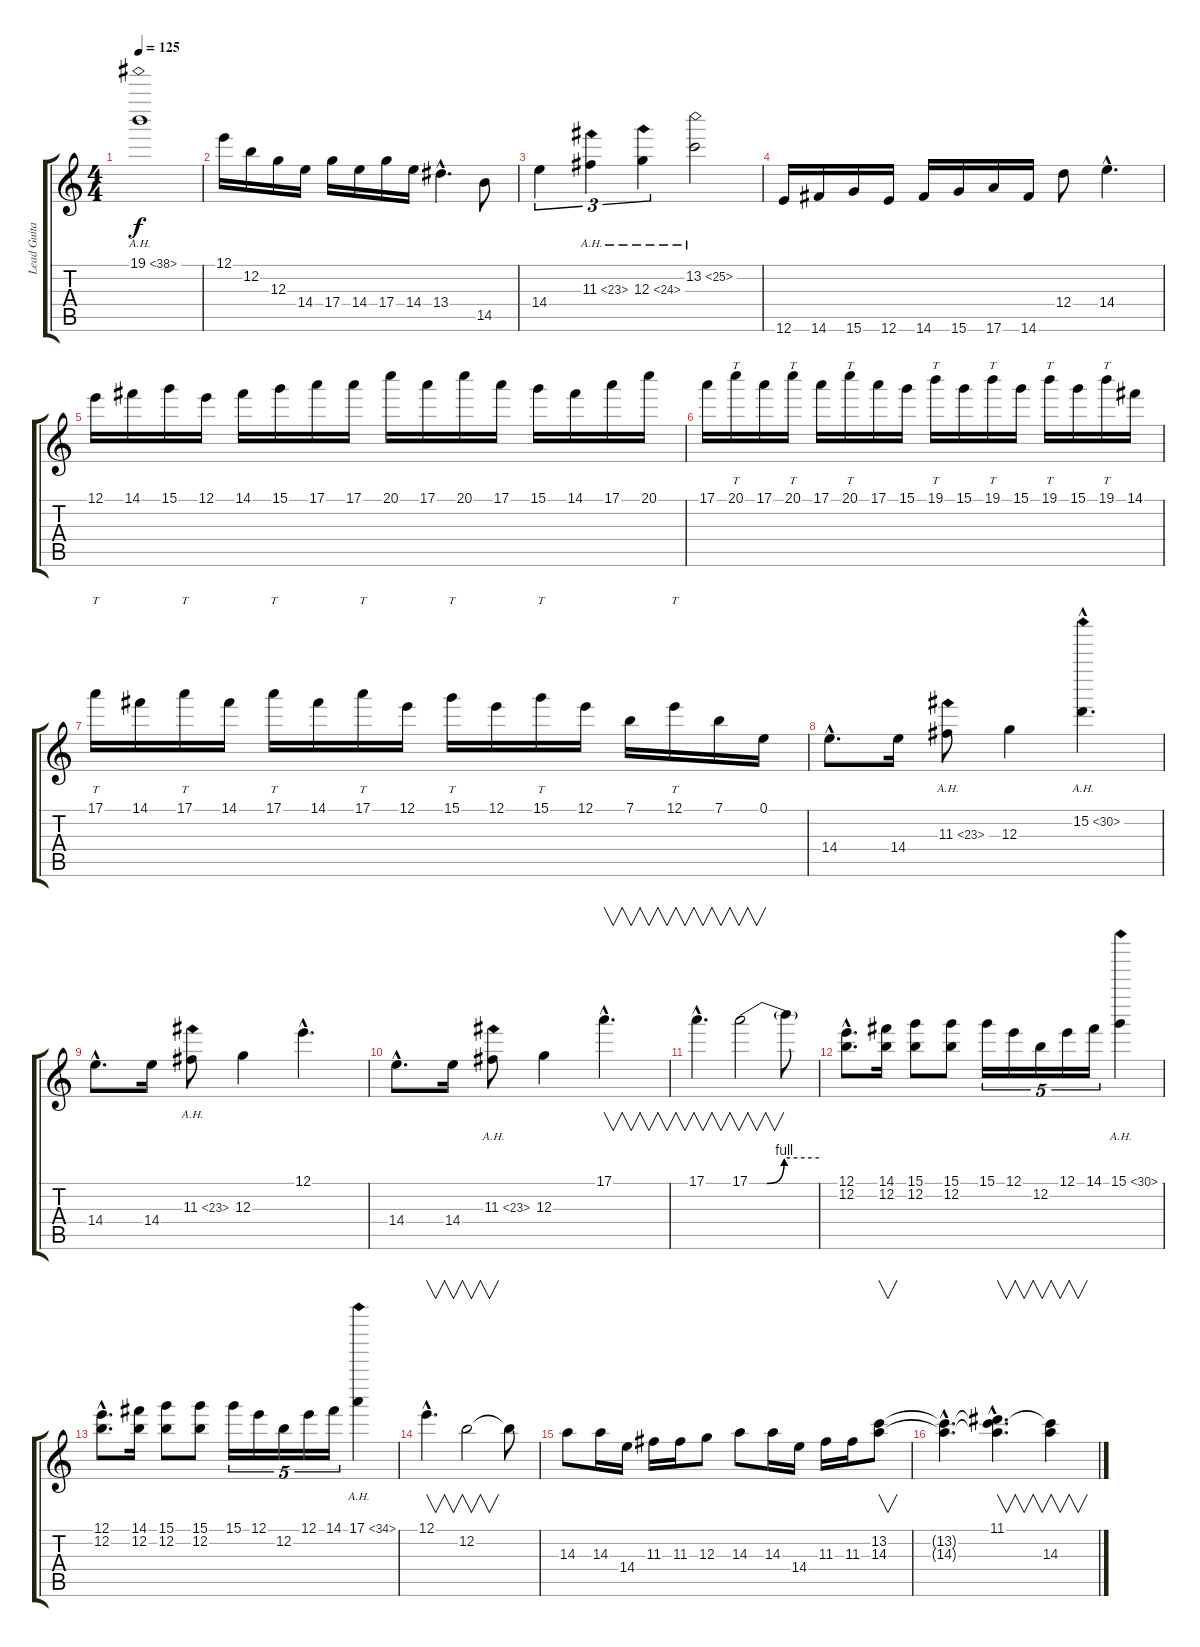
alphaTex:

\track ("Lead Guitar" "Lead Guita") {instrument overdrivenguitar}
\staff {score tabs}
\tuning (E4 B3 G3 D3 A2 E2) {hide}
\ts (4 4)
\tempo 125
\clef g2
\ks c
19.1{ah 19}.1{dy f} |
12.1.16 12.2.16 12.3.16 14.4.16 17.4.16 14.4.16 17.4.16 14.4.16 13.4{hac}.4{d} 14.5.8 |
14.4.4{tu (3 2)} 11.3{ah 12}.4{tu (3 2)} 12.3{ah 12}.4{tu (3 2)} 13.2{ah 12}.2 |
12.6.16 14.6.16 15.6.16 12.6.16 14.6.16 15.6.16 17.6.16 14.6.16 12.4.8 14.4{hac}.4{d} |
12.1.16 14.1.16 15.1.16 12.1.16 14.1.16 15.1.16 17.1.16 17.1.16 20.1.16 17.1.16 20.1.16 17.1.16 15.1.16 14.1.16 17.1.16 20.1.16 |
17.1.16 20.1.16{tt} 17.1.16 20.1.16{tt} 17.1.16 20.1.16{tt} 17.1.16 15.1.16 19.1.16{tt} 15.1.16 19.1.16{tt} 15.1.16 19.1.16{tt} 15.1.16 19.1.16{tt} 14.1.16 |
17.1.16{tt} 14.1.16 17.1.16{tt} 14.1.16 17.1.16{tt} 14.1.16 17.1.16{tt} 12.1.16 15.1.16{tt} 12.1.16 15.1.16{tt} 12.1.16 7.1.16 12.1.16{tt} 7.1.16 0.1.16 |
14.4{hac}.8{d} 14.4.16 11.3{ah 12}.8 12.3.4 15.2{ah 15 hac}.4{d} |
14.4{hac}.8{d} 14.4.16 11.3{ah 12}.8 12.3.4 12.1{hac}.4{d} |
14.4{hac}.8{d} 14.4.16 11.3{ah 12}.8 12.3.4 17.1{hac}.4{v d} |
17.1{hac}.4{v d} 17.1{be (custom 0 0 15 0 30 4 60 4)}.2{v} 17.1{t}.8 |
(12.1{hac} 12.2{hac}).8{d} (14.1 12.2).16 (15.1 12.2).8 (15.1 12.2).8 15.1.16{tu (5 4)} 12.1.16{tu (5 4)} 12.2.16{tu (5 4)} 12.1.16{tu (5 4)} 14.1.16{tu (5 4)} 15.1{ah 15}.4 |
(12.1{hac} 12.2{hac}).8{d} (14.1 12.2).16 (15.1 12.2).8 (15.1 12.2).8 15.1.16{tu (5 4)} 12.1.16{tu (5 4)} 12.2.16{tu (5 4)} 12.1.16{tu (5 4)} 14.1.16{tu (5 4)} 17.1{ah 17}.4 |
12.1{hac}.4{v d} 12.2.2{v} 12.2{t}.8 |
14.3.8 14.3.16 14.4.16 11.3.16 11.3.16 12.3.8 14.3.8 14.3.16 14.4.16 11.3.16 11.3.16 (13.2 14.3).8{v} |
(13.2{hac t} 14.3{hac t}).4{d} (11.1{hac} 13.2{hac t} 14.3{hac t}).4{v d} (13.2{t} 14.3).4{v}
